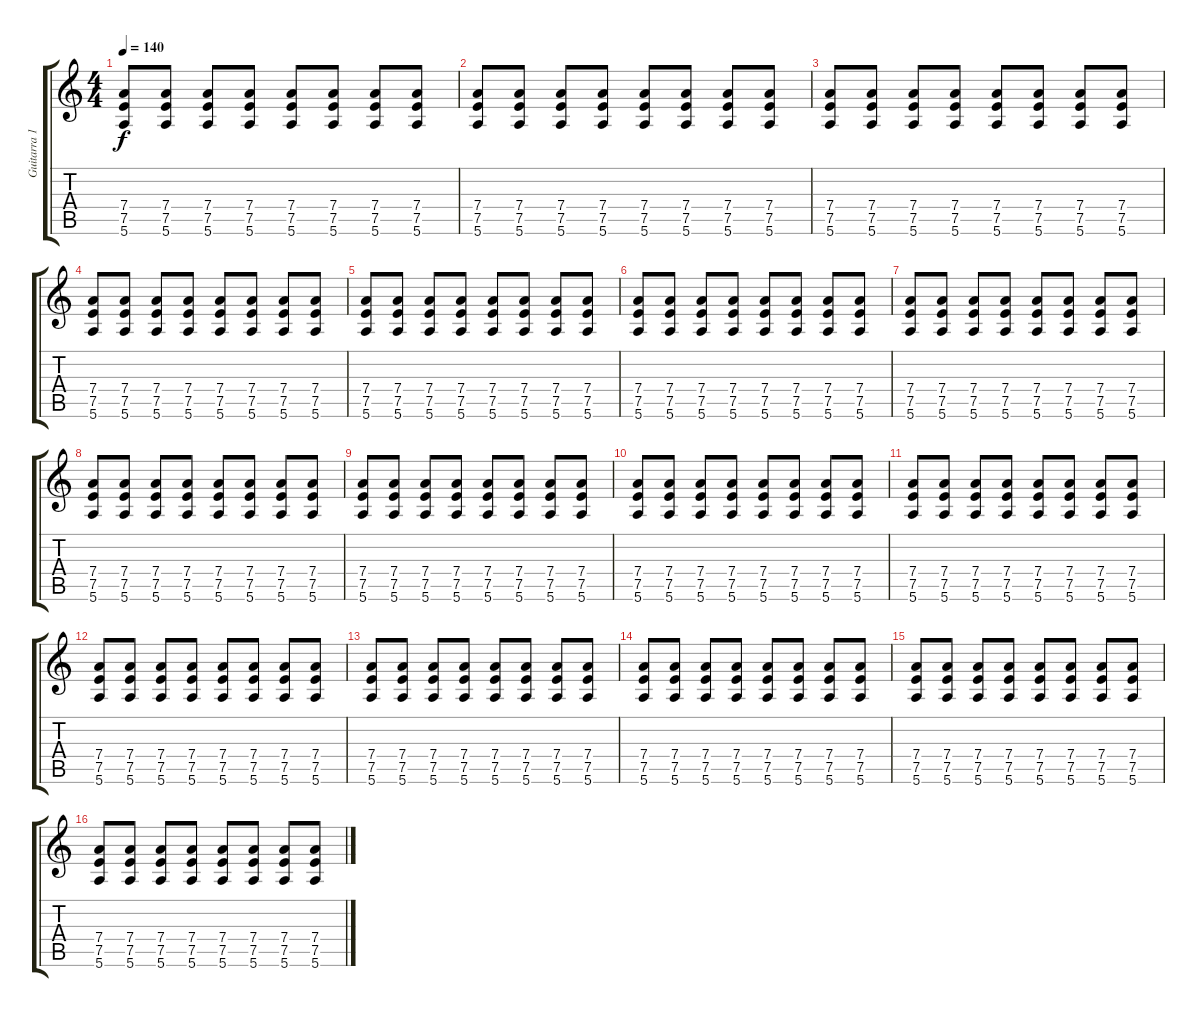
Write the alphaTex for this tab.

\track ("Guitarra 1" "Guitarra 1") {instrument distortionguitar}
\staff {score tabs}
\tuning (E4 B3 G3 D3 A2 E2) {hide}
\ts (4 4)
\tempo 140
\clef g2
\ks c
(7.4 7.5 5.6).8{dy f} (7.4 7.5 5.6).8 (7.4 7.5 5.6).8 (7.4 7.5 5.6).8 (7.4 7.5 5.6).8 (7.4 7.5 5.6).8 (7.4 7.5 5.6).8 (7.4 7.5 5.6).8 |
(7.4 7.5 5.6).8 (7.4 7.5 5.6).8 (7.4 7.5 5.6).8 (7.4 7.5 5.6).8 (7.4 7.5 5.6).8 (7.4 7.5 5.6).8 (7.4 7.5 5.6).8 (7.4 7.5 5.6).8 |
(7.4 7.5 5.6).8 (7.4 7.5 5.6).8 (7.4 7.5 5.6).8 (7.4 7.5 5.6).8 (7.4 7.5 5.6).8 (7.4 7.5 5.6).8 (7.4 7.5 5.6).8 (7.4 7.5 5.6).8 |
(7.4 7.5 5.6).8 (7.4 7.5 5.6).8 (7.4 7.5 5.6).8 (7.4 7.5 5.6).8 (7.4 7.5 5.6).8 (7.4 7.5 5.6).8 (7.4 7.5 5.6).8 (7.4 7.5 5.6).8 |
(7.4 7.5 5.6).8 (7.4 7.5 5.6).8 (7.4 7.5 5.6).8 (7.4 7.5 5.6).8 (7.4 7.5 5.6).8 (7.4 7.5 5.6).8 (7.4 7.5 5.6).8 (7.4 7.5 5.6).8 |
(7.4 7.5 5.6).8 (7.4 7.5 5.6).8 (7.4 7.5 5.6).8 (7.4 7.5 5.6).8 (7.4 7.5 5.6).8 (7.4 7.5 5.6).8 (7.4 7.5 5.6).8 (7.4 7.5 5.6).8 |
(7.4 7.5 5.6).8 (7.4 7.5 5.6).8 (7.4 7.5 5.6).8 (7.4 7.5 5.6).8 (7.4 7.5 5.6).8 (7.4 7.5 5.6).8 (7.4 7.5 5.6).8 (7.4 7.5 5.6).8 |
(7.4 7.5 5.6).8 (7.4 7.5 5.6).8 (7.4 7.5 5.6).8 (7.4 7.5 5.6).8 (7.4 7.5 5.6).8 (7.4 7.5 5.6).8 (7.4 7.5 5.6).8 (7.4 7.5 5.6).8 |
(7.4 7.5 5.6).8 (7.4 7.5 5.6).8 (7.4 7.5 5.6).8 (7.4 7.5 5.6).8 (7.4 7.5 5.6).8 (7.4 7.5 5.6).8 (7.4 7.5 5.6).8 (7.4 7.5 5.6).8 |
(7.4 7.5 5.6).8 (7.4 7.5 5.6).8 (7.4 7.5 5.6).8 (7.4 7.5 5.6).8 (7.4 7.5 5.6).8 (7.4 7.5 5.6).8 (7.4 7.5 5.6).8 (7.4 7.5 5.6).8 |
(7.4 7.5 5.6).8 (7.4 7.5 5.6).8 (7.4 7.5 5.6).8 (7.4 7.5 5.6).8 (7.4 7.5 5.6).8 (7.4 7.5 5.6).8 (7.4 7.5 5.6).8 (7.4 7.5 5.6).8 |
(7.4 7.5 5.6).8 (7.4 7.5 5.6).8 (7.4 7.5 5.6).8 (7.4 7.5 5.6).8 (7.4 7.5 5.6).8 (7.4 7.5 5.6).8 (7.4 7.5 5.6).8 (7.4 7.5 5.6).8 |
(7.4 7.5 5.6).8 (7.4 7.5 5.6).8 (7.4 7.5 5.6).8 (7.4 7.5 5.6).8 (7.4 7.5 5.6).8 (7.4 7.5 5.6).8 (7.4 7.5 5.6).8 (7.4 7.5 5.6).8 |
(7.4 7.5 5.6).8 (7.4 7.5 5.6).8 (7.4 7.5 5.6).8 (7.4 7.5 5.6).8 (7.4 7.5 5.6).8 (7.4 7.5 5.6).8 (7.4 7.5 5.6).8 (7.4 7.5 5.6).8 |
(7.4 7.5 5.6).8 (7.4 7.5 5.6).8 (7.4 7.5 5.6).8 (7.4 7.5 5.6).8 (7.4 7.5 5.6).8 (7.4 7.5 5.6).8 (7.4 7.5 5.6).8 (7.4 7.5 5.6).8 |
(7.4 7.5 5.6).8 (7.4 7.5 5.6).8 (7.4 7.5 5.6).8 (7.4 7.5 5.6).8 (7.4 7.5 5.6).8 (7.4 7.5 5.6).8 (7.4 7.5 5.6).8 (7.4 7.5 5.6).8
